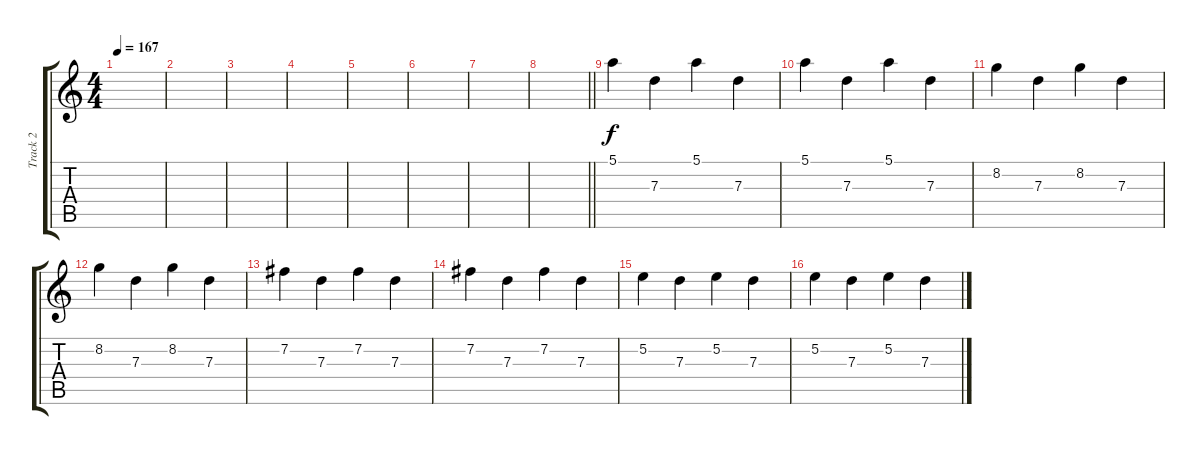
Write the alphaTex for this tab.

\track ("Track 2" "Track 2") {instrument acousticguitarnylon}
\staff {score tabs}
\tuning (E4 B3 G3 D3 A2 E2) {hide}
\ts (4 4)
\tempo 167
\clef g2
\ks c
|
|
|
|
|
|
|
\barLineRight lightlight
|
5.1.4 7.3.4 5.1.4 7.3.4 |
5.1.4 7.3.4 5.1.4 7.3.4 |
8.2.4 7.3.4 8.2.4 7.3.4 |
8.2.4 7.3.4 8.2.4 7.3.4 |
7.2.4 7.3.4 7.2.4 7.3.4 |
7.2.4 7.3.4 7.2.4 7.3.4 |
5.2.4 7.3.4 5.2.4 7.3.4 |
5.2.4 7.3.4 5.2.4 7.3.4
